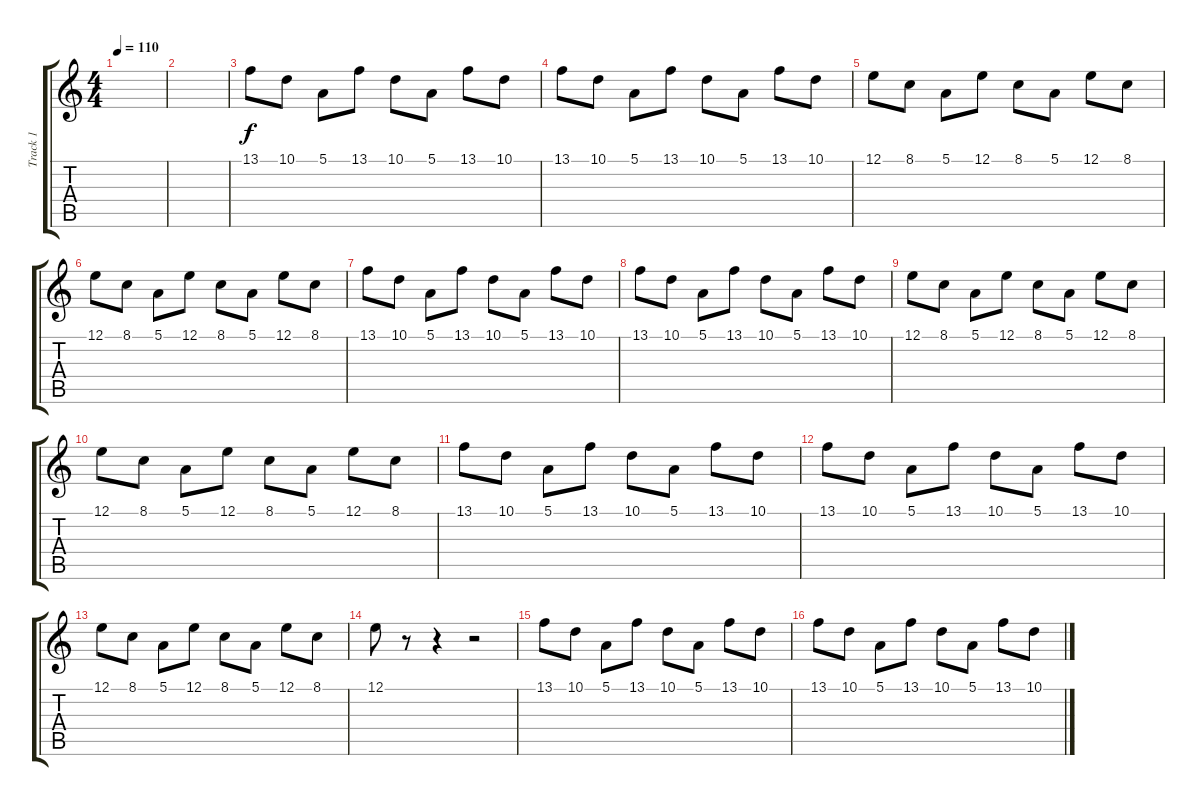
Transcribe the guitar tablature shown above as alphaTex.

\track ("Track 1" "Track 1") {instrument lead8bassandlead}
\staff {score tabs}
\tuning (E4 B3 G3 D3 A2 E2) {hide}
\ts (4 4)
\tempo 110
\clef g2
\ks c
|
|
13.1.8 10.1.8 5.1.8 13.1.8 10.1.8 5.1.8 13.1.8 10.1.8 |
13.1.8 10.1.8 5.1.8 13.1.8 10.1.8 5.1.8 13.1.8 10.1.8 |
12.1.8 8.1.8 5.1.8 12.1.8 8.1.8 5.1.8 12.1.8 8.1.8 |
12.1.8 8.1.8 5.1.8 12.1.8 8.1.8 5.1.8 12.1.8 8.1.8 |
13.1.8 10.1.8 5.1.8 13.1.8 10.1.8 5.1.8 13.1.8 10.1.8 |
13.1.8 10.1.8 5.1.8 13.1.8 10.1.8 5.1.8 13.1.8 10.1.8 |
12.1.8 8.1.8 5.1.8 12.1.8 8.1.8 5.1.8 12.1.8 8.1.8 |
12.1.8 8.1.8 5.1.8 12.1.8 8.1.8 5.1.8 12.1.8 8.1.8 |
13.1.8 10.1.8 5.1.8 13.1.8 10.1.8 5.1.8 13.1.8 10.1.8 |
13.1.8 10.1.8 5.1.8 13.1.8 10.1.8 5.1.8 13.1.8 10.1.8 |
12.1.8 8.1.8 5.1.8 12.1.8 8.1.8 5.1.8 12.1.8 8.1.8 |
12.1.8 r.8 r.4 r.2 |
13.1.8 10.1.8 5.1.8 13.1.8 10.1.8 5.1.8 13.1.8 10.1.8 |
13.1.8 10.1.8 5.1.8 13.1.8 10.1.8 5.1.8 13.1.8 10.1.8
